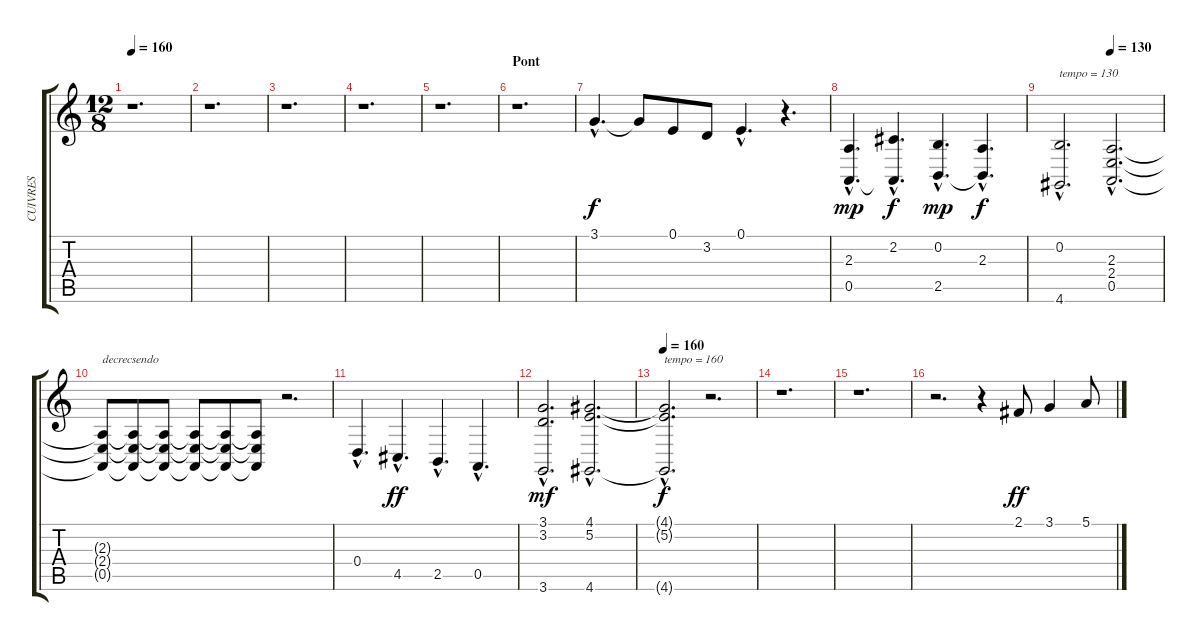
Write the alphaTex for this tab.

\track ("CUIVRES" "CUIVRES") {instrument trombone}
\staff {score tabs}
\tuning (E4 B3 G3 D3 A2 E2) {hide}
\ts (12 8)
\tempo 160
\clef g2
\ks c
r.1{d dy mf} |
r.1{d} |
r.1{d} |
r.1{d} |
r.1{d} |
\section ("" "Pont")
r.1{d} |
3.1{hac}.4{d dy f} 3.1{t}.8 0.1.8 3.2.8 0.1{hac}.4{d} r.4{d} |
(2.3{hac} 0.5{hac}).4{d dy mp} (2.2{hac} 0.5{hac t}).4{d dy f} (0.2{hac} 2.5{hac}).4{d dy mp} (2.3{hac} 2.5{hac t}).4{d dy f} |
\tempo (130 0.5)
(0.2{hac} 4.6{hac}).2{d txt "tempo = 130"} (2.3{hac} 2.4{hac} 0.5{hac}).2{d} |
(2.3{t} 2.4{t} 0.5{t}).8{txt "decrecsendo" volume 9} (2.3{t} 2.4{t} 0.5{t}).8{volume 8} (2.3{t} 2.4{t} 0.5{t}).8{volume 6} (2.3{t} 2.4{t} 0.5{t}).8{volume 4} (2.3{t} 2.4{t} 0.5{t}).8{volume 2} (2.3{t} 2.4{t} 0.5{t}).8{volume 0} r.2{d volume 10} |
0.4{hac}.4{d} 4.5{hac}.4{d dy ff} 2.5{hac}.4{d} 0.5{hac}.4{d} |
(3.1{hac} 3.2{hac} 3.6{hac}).2{d dy mf} (4.1{hac} 5.2{hac} 4.6{hac}).2{d} |
\tempo 160
(4.1{hac t} 5.2{hac t} 4.6{hac t}).2{d txt "tempo = 160" dy f} r.2{d} |
r.1{d} |
r.1{d} |
r.2{d volume 16} r.4 2.1.8{dy ff} 3.1.4 5.1.8
